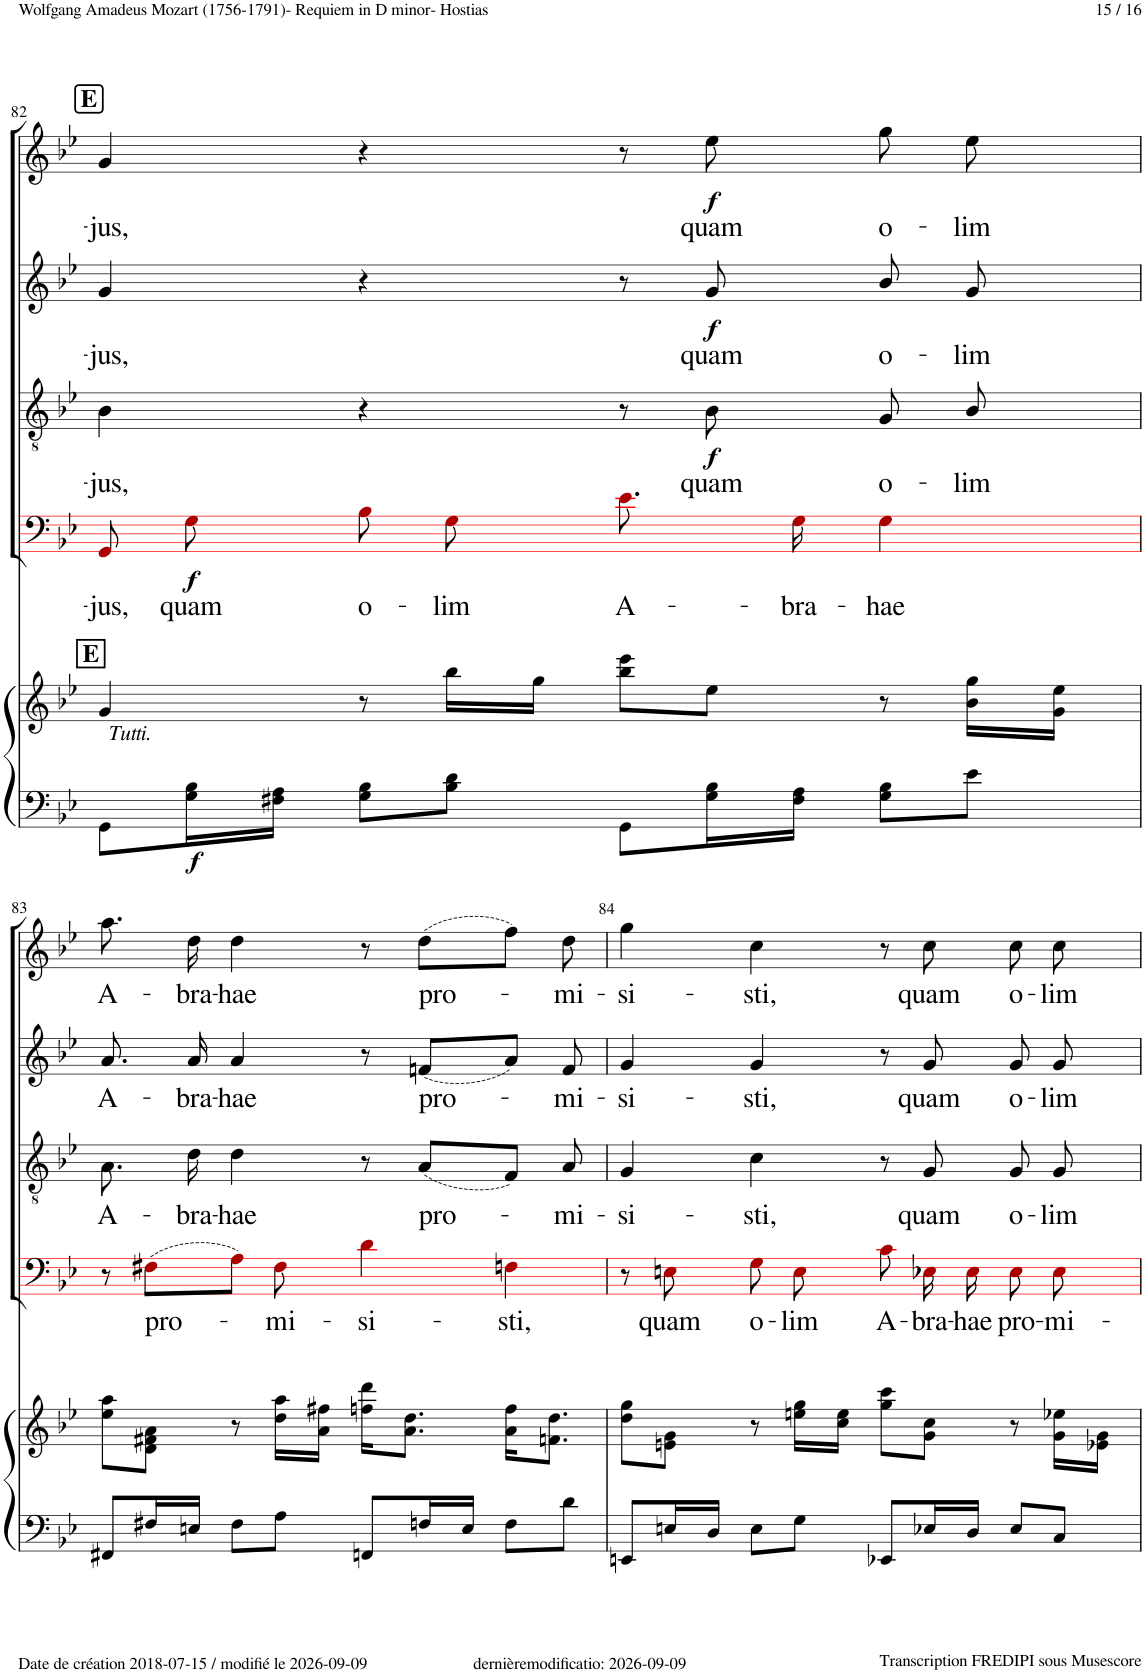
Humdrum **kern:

**kern	**kern	**dynam	**kern	**text	**dynam	**kern	**text	**dynam	**kern	**text	**dynam	**kern	**text	**dynam
*part5	*part5	*part5	*part4	*part4	*part4	*part3	*part3	*part3	*part2	*part2	*part2	*part1	*part1	*part1
*staff6	*staff5	*staff5/6	*staff4	*staff4	*staff4	*staff3	*staff3	*staff3	*staff2	*staff2	*staff2	*staff1	*staff1	*staff1
*I"Piano	*	*	*I"Bass	*	*	*I"Tenor	*	*	*I"Alto	*	*	*I"Soprano	*	*
*I'Pno	*	*	*	*	*	*	*	*	*	*	*	*	*	*
!!LO:PB:g=z
*clefF4	*clefG2	*	*clefF4	*	*	*clefGv2	*	*	*clefG2	*	*	*clefG2	*	*
*	*	*	*ITrd8c14	*	*	*	*	*	*	*	*	*	*	*
*k[b-e-]	*k[b-e-]	*	*k[b-e-]	*	*	*k[b-e-]	*	*	*k[b-e-]	*	*	*k[b-e-]	*	*
*M4/4	*M4/4	*	*M4/4	*	*	*M4/4	*	*	*M4/4	*	*	*M4/4	*	*
*met(c)	*met(c)	*	*met(c)	*	*	*met(c)	*	*	*met(c)	*	*	*met(c)	*	*
!!LO:REH:place=s1:a:B:cj:fs=14:t=E
=82	=82	=82	=82	=82	=82	=82	=82	=82	=82	=82	=82	=82	=82	=82
!	!LO:TX:a:B:t=E	!	!	!	!	!	!	!	!	!	!	!	!	!
!	!LO:TX:b:i:t=Tutti.	!	!	!	!	!	!	!	!	!	!	!	!	!
!	!	!	!	!LO:LY:b	!	!	!LO:LY:b	!	!	!LO:LY:b	!	!	!LO:LY:b	!
8GG\L	4g/	.	8GG'~!i/	-jus,	.	4B-!\	-jus,	.	4g!/	-jus,	.	4g!/	-jus,	.
!	!	!LO:DY:b=2	!	!LO:LY:b	!LO:DY:b	!	!	!	!	!	!	!	!	!
16G\ 16B-\L	.	f	8G!i\	quam	f	.	.	.	.	.	.	.	.	.
16F#X\ 16A\JJ	.	.	.	.	.	.	.	.	.	.	.	.	.	.
!	!	!	!	!LO:LY:b	!	!	!	!	!	!	!	!	!	!
8G\ 8B-\L	8r	.	8B-!i\	o-	.	4r	.	.	4r	.	.	4r	.	.
!	!	!	!	!LO:LY:b	!	!	!	!	!	!	!	!	!	!
8B-\ 8d\J	16bb-\LL	.	8G!i\	-lim	.	.	.	.	.	.	.	.	.	.
.	16gg\JJ	.	.	.	.	.	.	.	.	.	.	.	.	.
!	!	!	!	!LO:LY:b	!	!	!	!	!	!	!	!	!	!
8GG\L	8bb-\ 8eee-\L	.	8.e-!i\	A-	.	8r	.	.	8r	.	.	8r	.	.
!	!	!	!	!	!	!	!LO:LY:b	!LO:DY:b	!	!LO:LY:b	!LO:DY:b	!	!LO:LY:b	!LO:DY:b
16G\ 16B-\L	8ee-\J	.	.	.	.	8B-!\	quam	f	8g!/	quam	f	8ee-!\	quam	f
!	!	!	!	!LO:LY:b	!	!	!	!	!	!	!	!	!	!
16F#\ 16A\JJ	.	.	16G!i\	-bra-	.	.	.	.	.	.	.	.	.	.
!	!	!	!	!LO:LY:b	!	!	!LO:LY:b	!	!	!LO:LY:b	!	!	!LO:LY:b	!
8G\ 8B-\L	8r	.	4G!i\	-hae	.	8G!/	o-	.	8b-!/	o-	.	8gg!\	o-	.
!	!	!	!	!	!	!	!LO:LY:b	!	!	!LO:LY:b	!	!	!LO:LY:b	!
8e-\J	16b-\ 16gg\LL	.	.	.	.	8B-!/	-lim	.	8g!/	-lim	.	8ee-!\	-lim	.
.	16g\ 16ee-\JJ	.	.	.	.	.	.	.	.	.	.	.	.	.
!!LO:LB:g=z
=83	=83	=83	=83	=83	=83	=83	=83	=83	=83	=83	=83	=83	=83	=83
!	!	!	!	!	!	!	!LO:LY:b	!	!	!LO:LY:b	!	!	!LO:LY:b	!
8FF#X/L	8ee-\ 8aa\L	.	8r	.	.	8.A!\	A-	.	8.a!/	A-	.	8.aa!\	A-	.
!	!	!	!	!LO:LY:b	!	!	!	!	!	!	!	!	!	!
16F#X/L	8d\ 8f#X\ 8a\J	.	(8F#X!i\L	pro-	.	.	.	.	.	.	.	.	.	.
!	!	!	!	!	!	!	!LO:LY:b	!	!	!LO:LY:b	!	!	!LO:LY:b	!
16En/JJ	.	.	.	.	.	16d!\	-bra-	.	16a!/	-bra-	.	16dd!\	-bra-	.
!	!	!	!	!	!	!	!LO:LY:b	!	!	!LO:LY:b	!	!	!LO:LY:b	!
8F#\L	8r	.	8A!i\J)	.	.	4d!\	-hae	.	4a!/	-hae	.	4dd!\	-hae	.
!	!	!	!	!LO:LY:b	!	!	!	!	!	!	!	!	!	!
8A\J	16dd\ 16aa\LL	.	8F#!i\	-mi-	.	.	.	.	.	.	.	.	.	.
.	16a\ 16ff#X\JJ	.	.	.	.	.	.	.	.	.	.	.	.	.
!	!	!	!	!LO:LY:b	!	!	!	!	!	!	!	!	!	!
8FFn/L	16ffn\ 16ddd\KL	.	4d!i\	-si-	.	8r	.	.	8r	.	.	8r	.	.
.	8.a\ 8.dd\J	.	.	.	.	.	.	.	.	.	.	.	.	.
!	!	!	!	!	!	!	!LO:LY:b	!	!	!LO:LY:b	!	!	!LO:LY:b	!
16Fn/L	.	.	.	.	.	(8A!/L	pro-	.	(8fn!/L	pro-	.	(8dd!\L	pro-	.
16E/JJ	.	.	.	.	.	.	.	.	.	.	.	.	.	.
!	!	!	!	!LO:LY:b	!	!	!	!	!	!	!	!	!	!
8F\L	16a\ 16ff\KL	.	4Fn!i\	-sti,	.	8F!/J)	.	.	8a!/J)	.	.	8ff!\J)	.	.
.	8.fn\ 8.dd\J	.	.	.	.	.	.	.	.	.	.	.	.	.
!	!	!	!	!	!	!	!LO:LY:b	!	!	!LO:LY:b	!	!	!LO:LY:b	!
8d\J	.	.	.	.	.	8A!/	-mi-	.	8f!/	-mi-	.	8dd!\	-mi-	.
=84	=84	=84	=84	=84	=84	=84	=84	=84	=84	=84	=84	=84	=84	=84
!	!	!	!	!	!	!	!LO:LY:b	!	!	!LO:LY:b	!	!	!LO:LY:b	!
8EEn/L	8dd\ 8gg\L	.	8r	.	.	4G!/	-si-	.	4g!/	-si-	.	4gg!\	-si-	.
!	!	!	!	!LO:LY:b	!	!	!	!	!	!	!	!	!	!
16En/L	8en\ 8g\J	.	8En!i\	quam	.	.	.	.	.	.	.	.	.	.
16D/JJ	.	.	.	.	.	.	.	.	.	.	.	.	.	.
!	!	!	!	!LO:LY:b	!	!	!LO:LY:b	!	!	!LO:LY:b	!	!	!LO:LY:b	!
8E\L	8r	.	8G!i\	o-	.	4c!\	-sti,	.	4g!/	-sti,	.	4cc!\	-sti,	.
!	!	!	!	!LO:LY:b	!	!	!	!	!	!	!	!	!	!
8G\J	16een\ 16gg\LL	.	8E!i\	-lim	.	.	.	.	.	.	.	.	.	.
.	16cc\ 16ee\JJ	.	.	.	.	.	.	.	.	.	.	.	.	.
!	!	!	!	!LO:LY:b	!	!	!	!	!	!	!	!	!	!
8EE-X/L	8gg\ 8ccc\L	.	8c!i\	A-	.	8r	.	.	8r	.	.	8r	.	.
!	!	!	!	!LO:LY:b	!	!	!LO:LY:b	!	!	!LO:LY:b	!	!	!LO:LY:b	!
16E-X/L	8g\ 8cc\J	.	16E-X!i\	-bra-	.	8G!/	quam	.	8g!/	quam	.	8cc!\	quam	.
!	!	!	!	!LO:LY:b	!	!	!	!	!	!	!	!	!	!
16D/JJ	.	.	16E-!i\	-hae	.	.	.	.	.	.	.	.	.	.
!	!	!	!	!LO:LY:b	!	!	!LO:LY:b	!	!	!LO:LY:b	!	!	!LO:LY:b	!
8E-/L	8r	.	8E-!i\	pro-	.	8G!/	o-	.	8g!/	o-	.	8cc!\	o-	.
!	!	!	!	!LO:LY:b	!	!	!LO:LY:b	!	!	!LO:LY:b	!	!	!LO:LY:b	!
8C/J	16g\ 16ee-X\LL	.	8E-!i\	-mi-	.	8G!/	-lim	.	8g!/	-lim	.	8cc!\	-lim	.
.	16e-X\ 16g\JJ	.	.	.	.	.	.	.	.	.	.	.	.	.
=	=	=	=	=	=	=	=	=	=	=	=	=	=	=
*-	*-	*-	*-	*-	*-	*-	*-	*-	*-	*-	*-	*-	*-	*-
